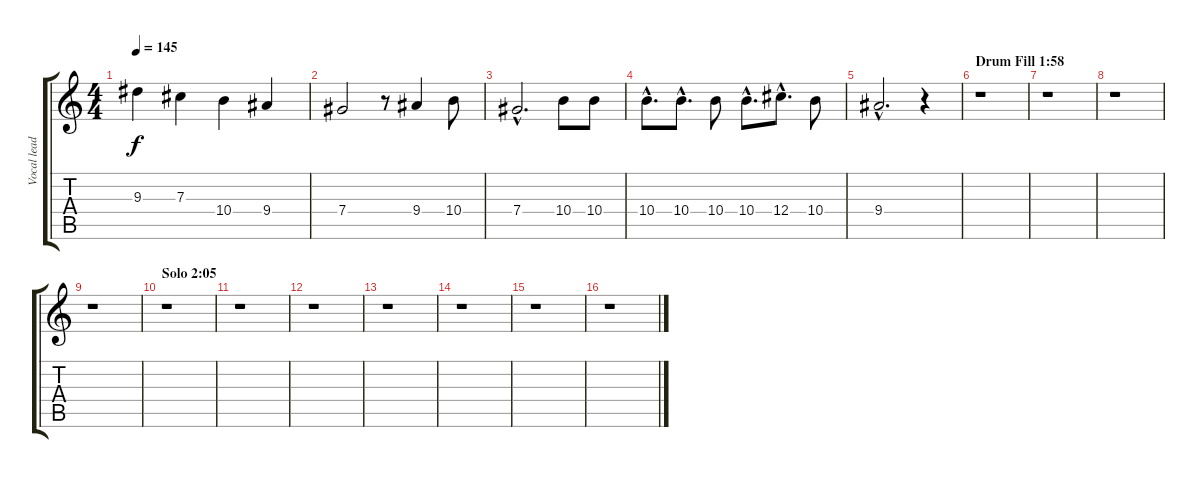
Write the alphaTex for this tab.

\track ("Vocal lead" "Vocal lead") {instrument oboe}
\staff {score tabs}
\tuning (Eb5 Bb4 Gb4 Db4 Ab3 Eb3) {hide}
\ts (4 4)
\tempo 145
\clef g2
\ks c
9.3.4{dy f} 7.3.4 10.4.4 9.4.4 |
7.4.2 r.8 9.4.4 10.4.8 |
7.4{hac}.2{d} 10.4.8 10.4.8 |
10.4{hac}.8{d} 10.4{hac}.8{d} 10.4.8 10.4{hac}.8{d} 12.4{hac}.8{d} 10.4.8 |
9.4{hac}.2{d} r.4 |
\section ("" "Drum Fill 1:58")
r.1 |
r.1 |
r.1 |
r.1 |
\section ("" "Solo 2:05")
r.1 |
r.1 |
r.1 |
r.1 |
r.1 |
r.1 |
r.1
